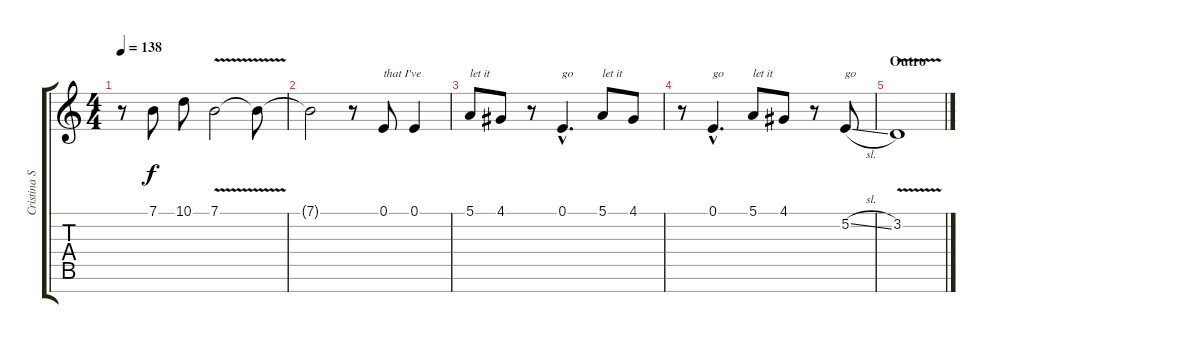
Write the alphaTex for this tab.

\track ("Cristina Scabbia" "Cristina S") {instrument voiceoohs}
\staff {score tabs}
\tuning (E4 B3 G3 D3 A2 E2 B1) {hide}
\ts (4 4)
\tempo 138
\clef g2
\ks c
r.8{dy f} 7.1.8 10.1.8 7.1{v}.2 7.1{t}.8 |
7.1{t}.2 r.8 0.1.8{txt "that I've"} 0.1.4 |
5.1.8{txt "let it"} 4.1.8 r.8 0.1{hac}.4{d txt "go"} 5.1.8{txt "let it"} 4.1.8 |
r.8 0.1{hac}.4{d txt "go"} 5.1.8{txt "let it "} 4.1.8 r.8 5.2{sl}.8{txt "go "} |
\section ("" "Outro")
3.2{v}.1
